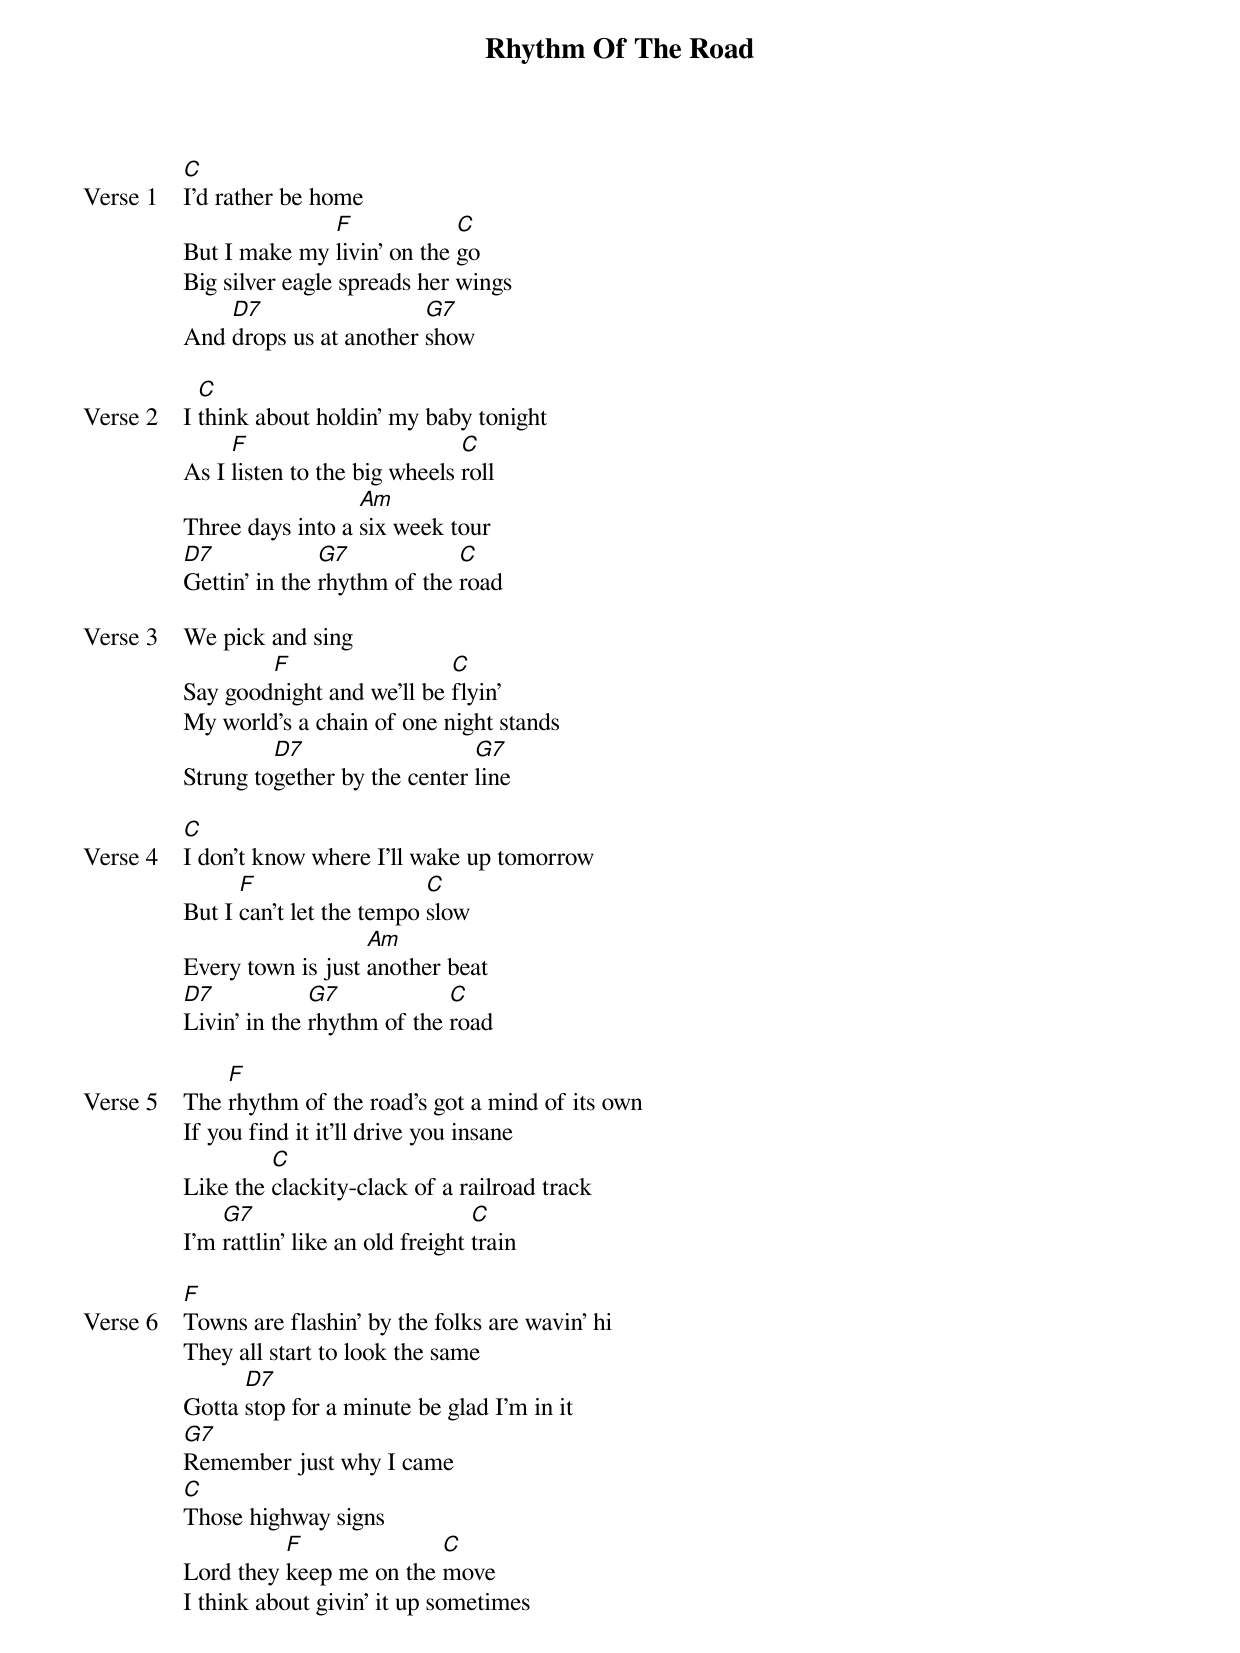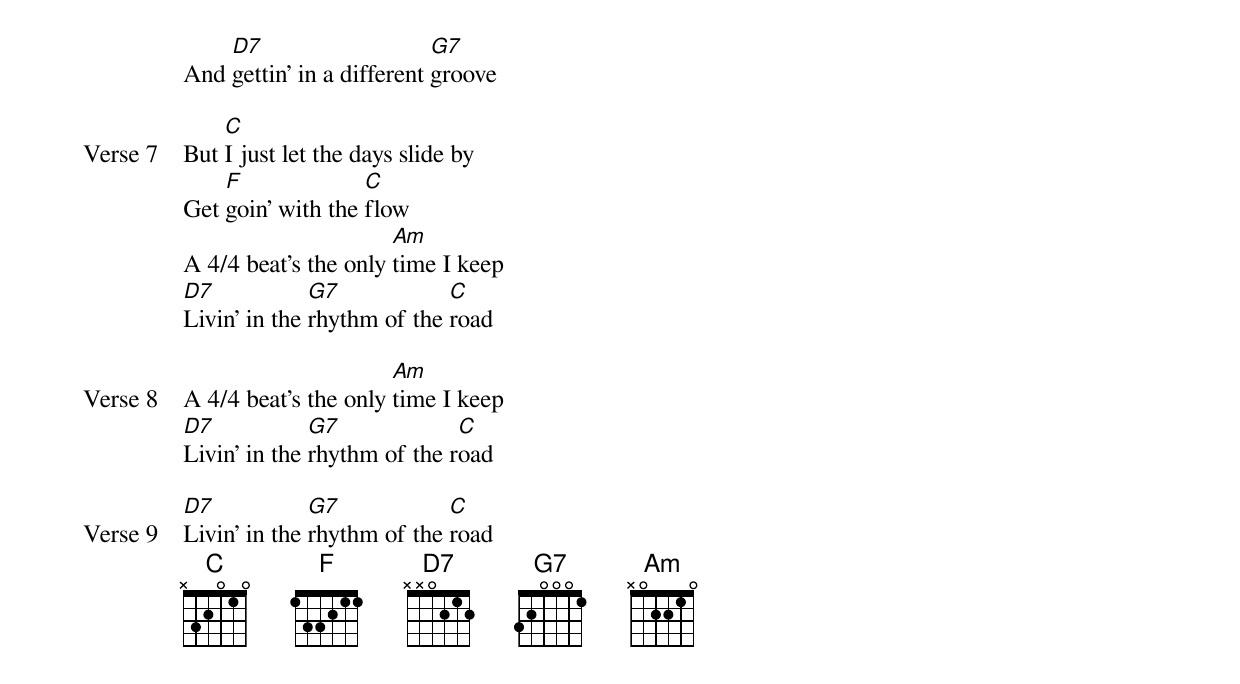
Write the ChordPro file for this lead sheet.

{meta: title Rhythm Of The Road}
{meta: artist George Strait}
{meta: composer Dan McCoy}

{start_of_verse: Verse 1}
[C]I'd rather be home
But I make my [F]livin' on the [C]go
Big silver eagle spreads her wings
And [D7]drops us at another [G7]show
{end_of_verse}

{start_of_verse: Verse 2}
I [C]think about holdin' my baby tonight
As I [F]listen to the big wheels [C]roll
Three days into a [Am]six week tour
[D7]Gettin’ in the [G7]rhythm of the [C]road
{end_of_verse}

{start_of_verse: Verse 3}
We pick and sing
Say good[F]night and we'll be [C]flyin'
My world's a chain of one night stands
Strung to[D7]gether by the center [G7]line
{end_of_verse}

{start_of_verse: Verse 4}
[C]I don't know where I'll wake up tomorrow
But I [F]can't let the tempo [C]slow
Every town is just [Am]another beat
[D7]Livin' in the [G7]rhythm of the [C]road
{end_of_verse}

{start_of_verse: Verse 5}
The [F]rhythm of the road's got a mind of its own
If you find it it'll drive you insane
Like the [C]clackity-clack of a railroad track
I'm [G7]rattlin' like an old freight [C]train
{end_of_verse}

{start_of_verse: Verse 6}
[F]Towns are flashin' by the folks are wavin' hi
They all start to look the same
Gotta [D7]stop for a minute be glad I'm in it
[G7]Remember just why I came
[C]Those highway signs
Lord they [F]keep me on the [C]move
I think about givin' it up sometimes
And [D7]gettin' in a different [G7]groove
{end_of_verse}

{start_of_verse: Verse 7}
But [C]I just let the days slide by
Get [F]goin' with the [C]flow
A 4/4 beat's the only [Am]time I keep
[D7]Livin' in the [G7]rhythm of the [C]road
{end_of_verse}

{start_of_verse: Verse 8}
A 4/4 beat's the only [Am]time I keep
[D7]Livin' in the [G7]rhythm of the r[C]oad
{end_of_verse}

{start_of_verse: Verse 9}
[D7]Livin' in the [G7]rhythm of the [C]road
{end_of_verse}
